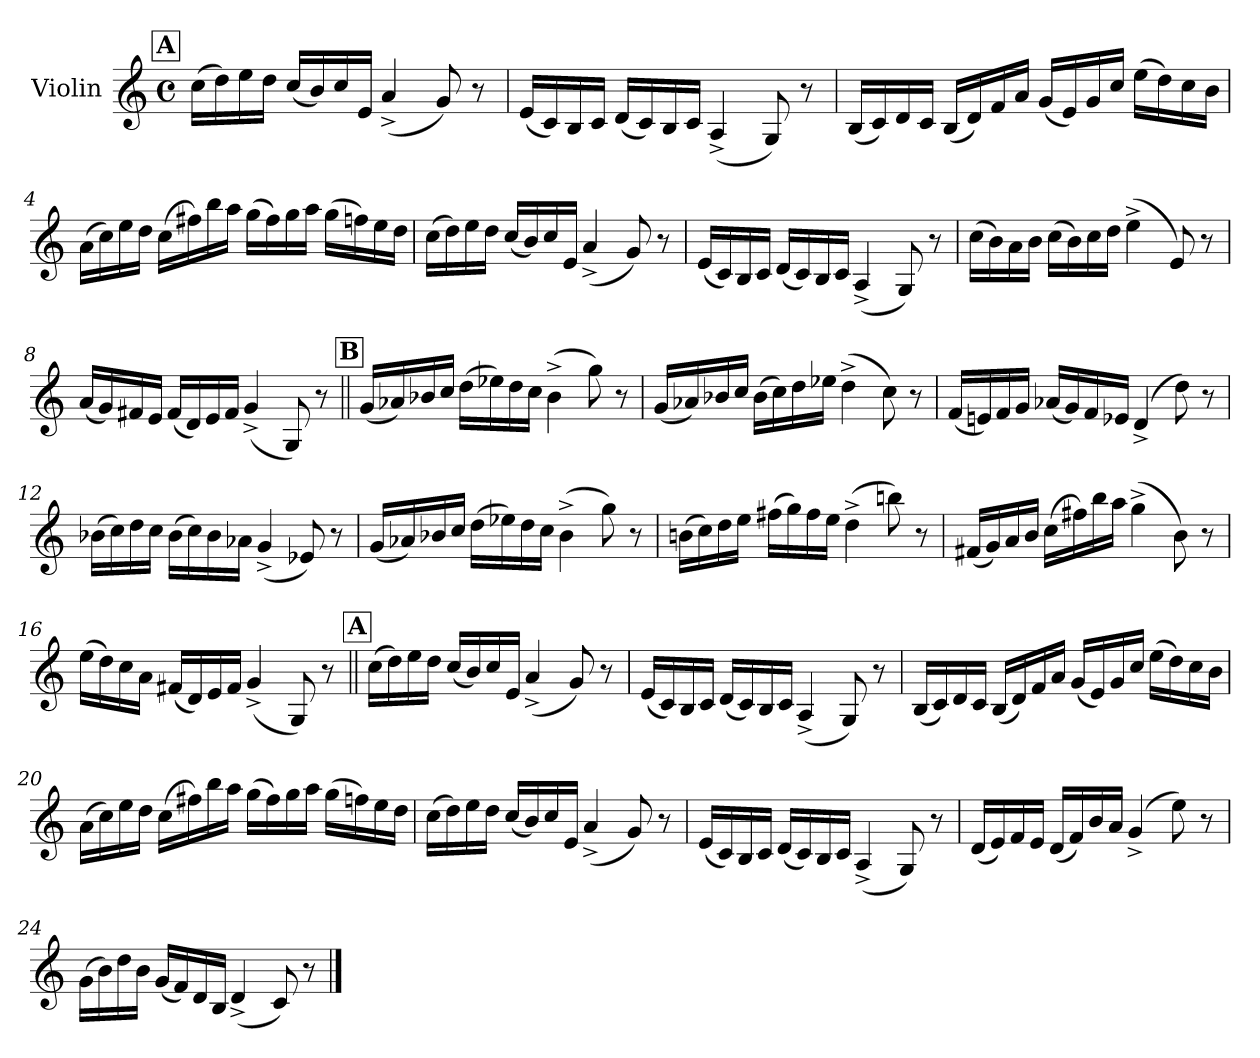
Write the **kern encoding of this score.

**kern
*part1
*staff1
*I"Violin
*I'Vln.
*clefG2
*k[]
*M4/4
*met(c)
*MM70
!!LO:REH:place=s1:a:B:fs=14:t=A
=1
(>16cc\LL
16dd\)
16ee\
16dd\JJ
(<16cc/LL
16b/)
16cc/
16e/JJ
(<4a^/
8g/)
8r
=2
(<16e/LL
16c/)
16B/
16c/JJ
(<16d/LL
16c/)
16B/
16c/JJ
(<4A^/
8G/)
8r
!!LO:LB:g=z
=3
(<16B/LL
16c/)
16d/
16c/JJ
(<16B/LL
16d/)
16f/
16a/JJ
(<16g/LL
16e/)
16g/
16cc/JJ
(>16ee\LL
16dd\)
16cc\
16b\JJ
=4
(>16a\LL
16cc\)
16ee\
16dd\JJ
(>16cc\LL
16ff#X\)
16bb\
16aa\JJ
(>16gg\LL
16ff#\)
16gg\
16aa\JJ
(>16gg\LL
16ffn\)
16ee\
16dd\JJ
!!LO:LB:g=z
=5
(>16cc\LL
16dd\)
16ee\
16dd\JJ
(<16cc/LL
16b/)
16cc/
16e/JJ
(<4a^/
8g/)
8r
=6
(<16e/LL
16c/)
16B/
16c/JJ
(<16d/LL
16c/)
16B/
16c/JJ
(<4A^/
8G/)
8r
!!LO:LB:g=z
=7
(>16cc\LL
16b\)
16a\
16b\JJ
(>16cc\LL
16b\)
16cc\
16dd\JJ
(>4ee^\
8e/)
8r
=8
(<16a/LL
16g/)
16f#X/
16e/JJ
(<16f#/LL
16d/)
16e/
16f#/JJ
(<4g^/
8G/)
8r
!!LO:LB:g=z
!!LO:REH:place=s1:a:B:fs=14:t=B
=9||
(<16g/LL
16a-X/)
16b-X/
16cc/JJ
(>16dd\LL
16ee-X\)
16dd\
16cc\JJ
(>4b-^\
8gg\)
8r
=10
(<16g/LL
16a-X/)
16b-X/
16cc/JJ
(>16b-\LL
16cc\)
16dd\
16ee-X\JJ
(>4dd^\
8cc\)
8r
!!LO:LB:g=z
=11
(<16f/LL
16en/)
16f/
16g/JJ
(<16a-X/LL
16g/)
16f/
16e-X/JJ
(>4d^/
8dd\)
8r
=12
(>16b-X\LL
16cc\)
16dd\
16cc\JJ
(>16b-\LL
16cc\)
16b-\
16a-X\JJ
(<4g^/
8e-X/)
8r
!!LO:LB:g=z
=13
(<16g/LL
16a-X/)
16b-X/
16cc/JJ
(>16dd\LL
16ee-X\)
16dd\
16cc\JJ
(>4b-^\
8gg\)
8r
=14
(>16bn\LL
16cc\)
16dd\
16ee\JJ
(>16ff#X\LL
16gg\)
16ff#\
16ee\JJ
(>4dd^\
8bbn\)
8r
!!LO:LB:g=z
=15
(<16f#X/LL
16g/)
16a/
16b/JJ
(>16cc\LL
16ff#X\)
16bb\
16aa\JJ
(>4gg^\
8b\)
8r
=16
(>16ee\LL
16dd\)
16cc\
16a\JJ
(<16f#X/LL
16d/)
16e/
16f#/JJ
(<4g^/
8G/)
8r
!!LO:PB:g=z
!!LO:REH:place=s1:a:B:fs=14:t=A
=17||
(>16cc\LL
16dd\)
16ee\
16dd\JJ
(<16cc/LL
16b/)
16cc/
16e/JJ
(<4a^/
8g/)
8r
=18
(<16e/LL
16c/)
16B/
16c/JJ
(<16d/LL
16c/)
16B/
16c/JJ
(<4A^/
8G/)
8r
!!LO:LB:g=z
=19
(<16B/LL
16c/)
16d/
16c/JJ
(<16B/LL
16d/)
16f/
16a/JJ
(<16g/LL
16e/)
16g/
16cc/JJ
(>16ee\LL
16dd\)
16cc\
16b\JJ
=20
(>16a\LL
16cc\)
16ee\
16dd\JJ
(>16cc\LL
16ff#X\)
16bb\
16aa\JJ
(>16gg\LL
16ff#\)
16gg\
16aa\JJ
(>16gg\LL
16ffn\)
16ee\
16dd\JJ
!!LO:LB:g=z
=21
(>16cc\LL
16dd\)
16ee\
16dd\JJ
(<16cc/LL
16b/)
16cc/
16e/JJ
(<4a^/
8g/)
8r
=22
(<16e/LL
16c/)
16B/
16c/JJ
(<16d/LL
16c/)
16B/
16c/JJ
(<4A^/
8G/)
8r
!!LO:LB:g=z
=23
(<16d/LL
16e/)
16f/
16e/JJ
(<16d/LL
16f/)
16b/
16a/JJ
(>4g^/
8ee\)
8r
=24
(>16g\LL
16b\)
16dd\
16b\JJ
(<16g/LL
16f/)
16d/
16B/JJ
(<4d^/
8c/)
8r
==
*-
